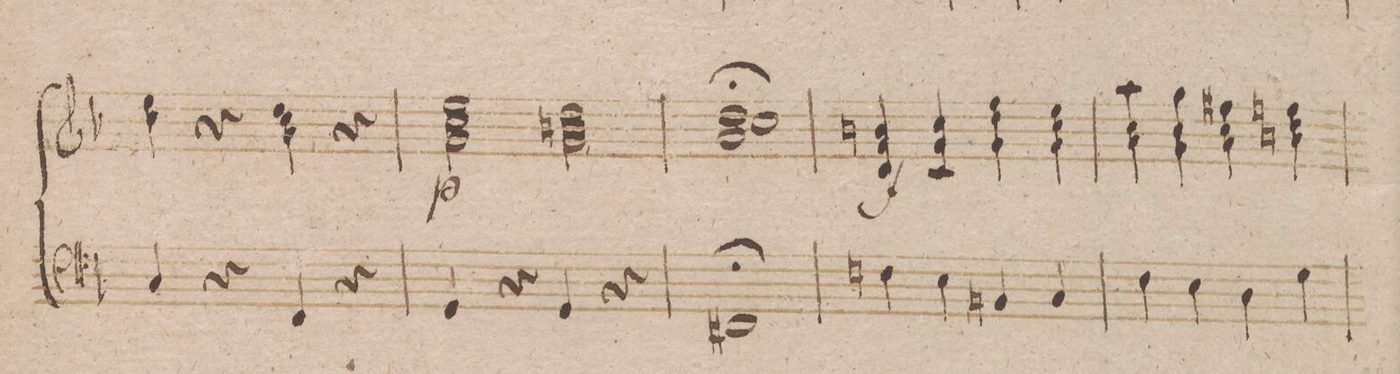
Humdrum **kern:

**kern
*I"Organo.
*clefF4
*k[b-]
*met(c|)
*M2/2
4C/
4r
4FF/
4r
=26
4GG/
4r
4GG/
4r
=27
1FF#X/;
=28
4Fn\
4E\
4BBn/
4C/
=29
4F\
4E\
4D\
4G\
=30
*-
